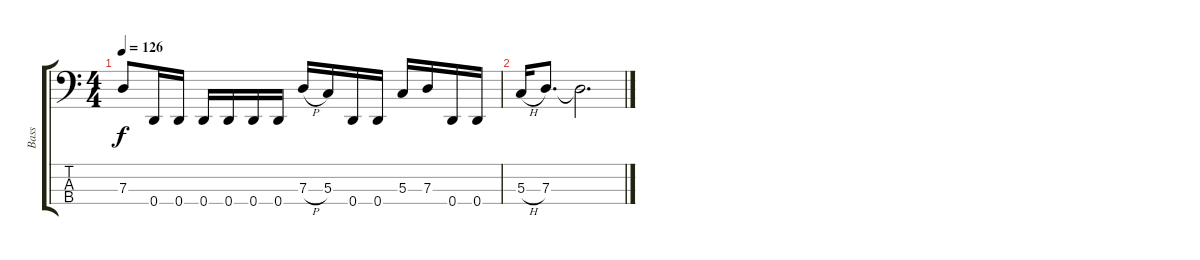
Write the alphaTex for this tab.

\track ("Bass" "Bass") {instrument electricbassfinger}
\staff {score tabs}
\tuning (F2 C2 G1 D1) {hide}
\ts (4 4)
\tempo 126
\clef f4
\ks c
7.3.8{dy f} 0.4.16 0.4.16 0.4.16 0.4.16 0.4.16 0.4.16 7.3{h}.16 5.3.16 0.4.16 0.4.16 5.3.16 7.3.16 0.4.16 0.4.16 |
5.3{h}.16 7.3.8{d} 7.3{t}.2{d}
